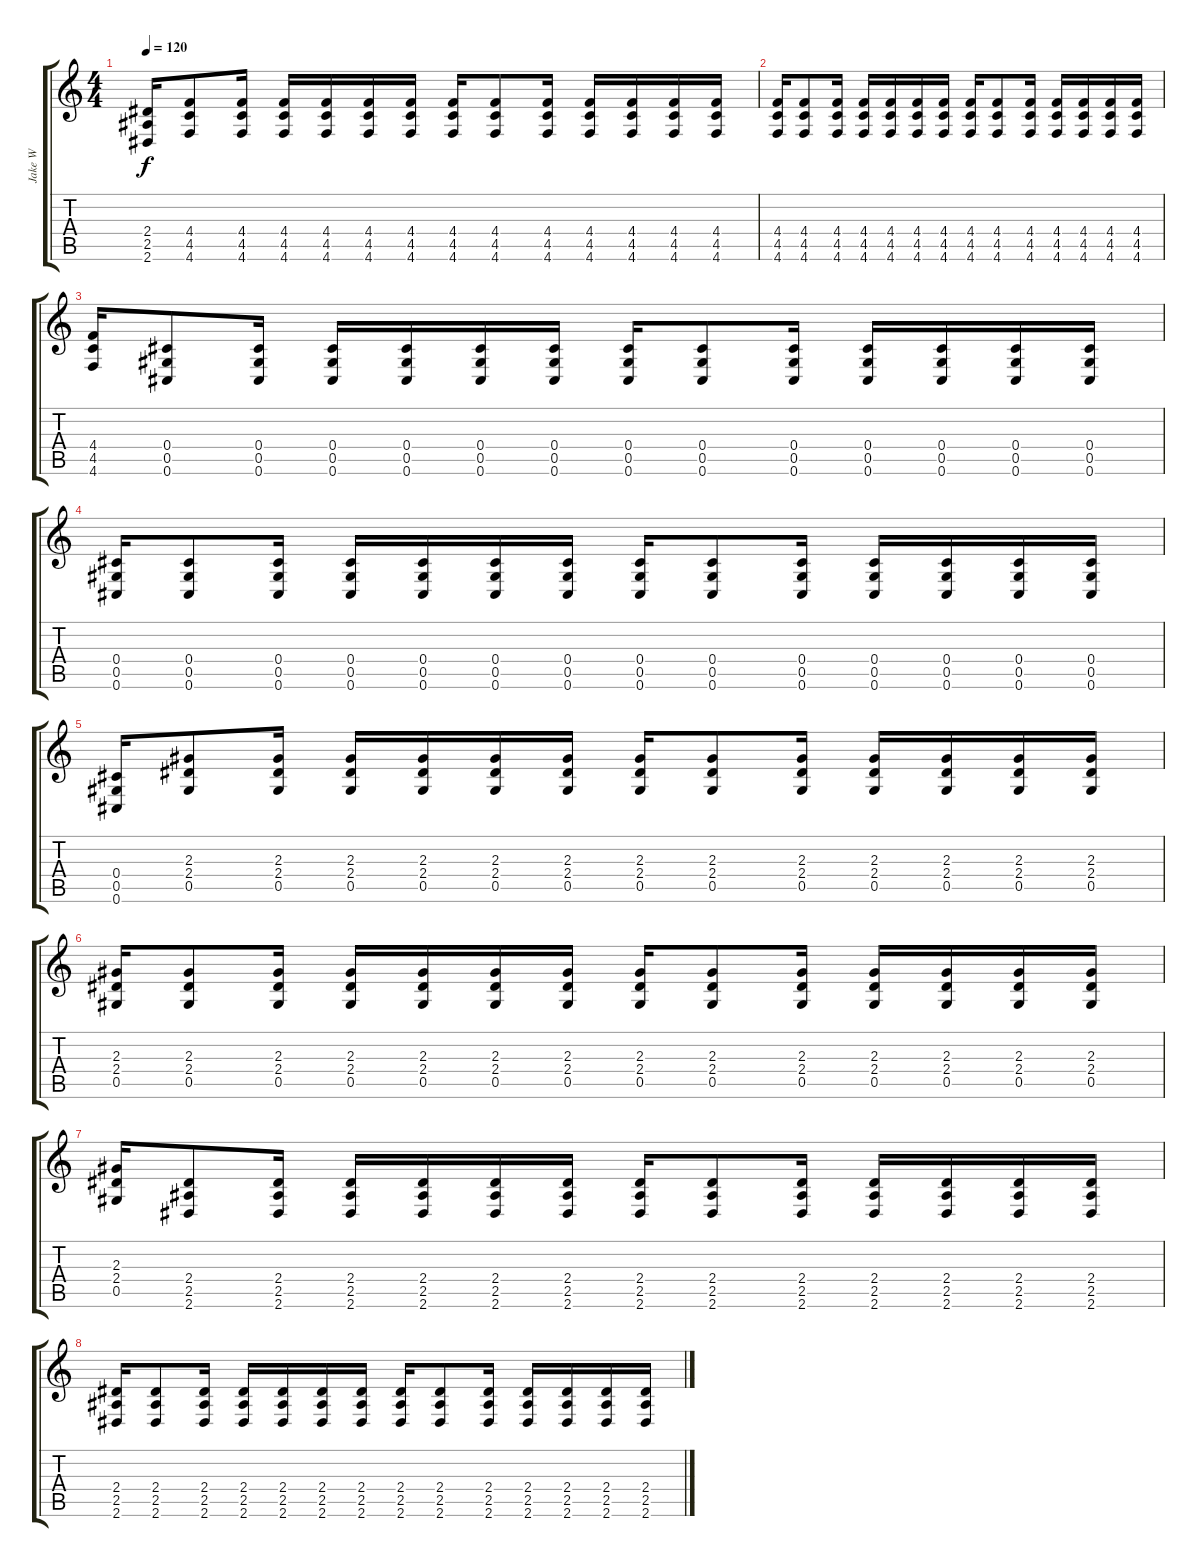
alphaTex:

\track ("Jake W" "Jake W") {instrument distortionguitar}
\staff {score tabs}
\tuning (Eb4 Bb3 Gb3 Db3 Ab2 Db2) {hide}
\ts (4 4)
\tempo 120
\clef g2
\ks c
(2.4 2.5 2.6).16{dy f} (4.4 4.5 4.6).8 (4.4 4.5 4.6).16 (4.4 4.5 4.6).16 (4.4 4.5 4.6).16 (4.4 4.5 4.6).16 (4.4 4.5 4.6).16 (4.4 4.5 4.6).16 (4.4 4.5 4.6).8 (4.4 4.5 4.6).16 (4.4 4.5 4.6).16 (4.4 4.5 4.6).16 (4.4 4.5 4.6).16 (4.4 4.5 4.6).16 |
(4.4 4.5 4.6).16 (4.4 4.5 4.6).8 (4.4 4.5 4.6).16 (4.4 4.5 4.6).16 (4.4 4.5 4.6).16 (4.4 4.5 4.6).16 (4.4 4.5 4.6).16 (4.4 4.5 4.6).16 (4.4 4.5 4.6).8 (4.4 4.5 4.6).16 (4.4 4.5 4.6).16 (4.4 4.5 4.6).16 (4.4 4.5 4.6).16 (4.4 4.5 4.6).16 |
(4.4 4.5 4.6).16 (0.4 0.5 0.6).8 (0.4 0.5 0.6).16 (0.4 0.5 0.6).16 (0.4 0.5 0.6).16 (0.4 0.5 0.6).16 (0.4 0.5 0.6).16 (0.4 0.5 0.6).16 (0.4 0.5 0.6).8 (0.4 0.5 0.6).16 (0.4 0.5 0.6).16 (0.4 0.5 0.6).16 (0.4 0.5 0.6).16 (0.4 0.5 0.6).16 |
(0.4 0.5 0.6).16 (0.4 0.5 0.6).8 (0.4 0.5 0.6).16 (0.4 0.5 0.6).16 (0.4 0.5 0.6).16 (0.4 0.5 0.6).16 (0.4 0.5 0.6).16 (0.4 0.5 0.6).16 (0.4 0.5 0.6).8 (0.4 0.5 0.6).16 (0.4 0.5 0.6).16 (0.4 0.5 0.6).16 (0.4 0.5 0.6).16 (0.4 0.5 0.6).16 |
(0.4 0.5 0.6).16 (2.3 2.4 0.5).8 (2.3 2.4 0.5).16 (2.3 2.4 0.5).16 (2.3 2.4 0.5).16 (2.3 2.4 0.5).16 (2.3 2.4 0.5).16 (2.3 2.4 0.5).16 (2.3 2.4 0.5).8 (2.3 2.4 0.5).16 (2.3 2.4 0.5).16 (2.3 2.4 0.5).16 (2.3 2.4 0.5).16 (2.3 2.4 0.5).16 |
(2.3 2.4 0.5).16 (2.3 2.4 0.5).8 (2.3 2.4 0.5).16 (2.3 2.4 0.5).16 (2.3 2.4 0.5).16 (2.3 2.4 0.5).16 (2.3 2.4 0.5).16 (2.3 2.4 0.5).16 (2.3 2.4 0.5).8 (2.3 2.4 0.5).16 (2.3 2.4 0.5).16 (2.3 2.4 0.5).16 (2.3 2.4 0.5).16 (2.3 2.4 0.5).16 |
(2.3 2.4 0.5).16 (2.4 2.5 2.6).8 (2.4 2.5 2.6).16 (2.4 2.5 2.6).16 (2.4 2.5 2.6).16 (2.4 2.5 2.6).16 (2.4 2.5 2.6).16 (2.4 2.5 2.6).16 (2.4 2.5 2.6).8 (2.4 2.5 2.6).16 (2.4 2.5 2.6).16 (2.4 2.5 2.6).16 (2.4 2.5 2.6).16 (2.4 2.5 2.6).16 |
(2.4 2.5 2.6).16 (2.4 2.5 2.6).8 (2.4 2.5 2.6).16 (2.4 2.5 2.6).16 (2.4 2.5 2.6).16 (2.4 2.5 2.6).16 (2.4 2.5 2.6).16 (2.4 2.5 2.6).16 (2.4 2.5 2.6).8 (2.4 2.5 2.6).16 (2.4 2.5 2.6).16 (2.4 2.5 2.6).16 (2.4 2.5 2.6).16 (2.4 2.5 2.6).16
